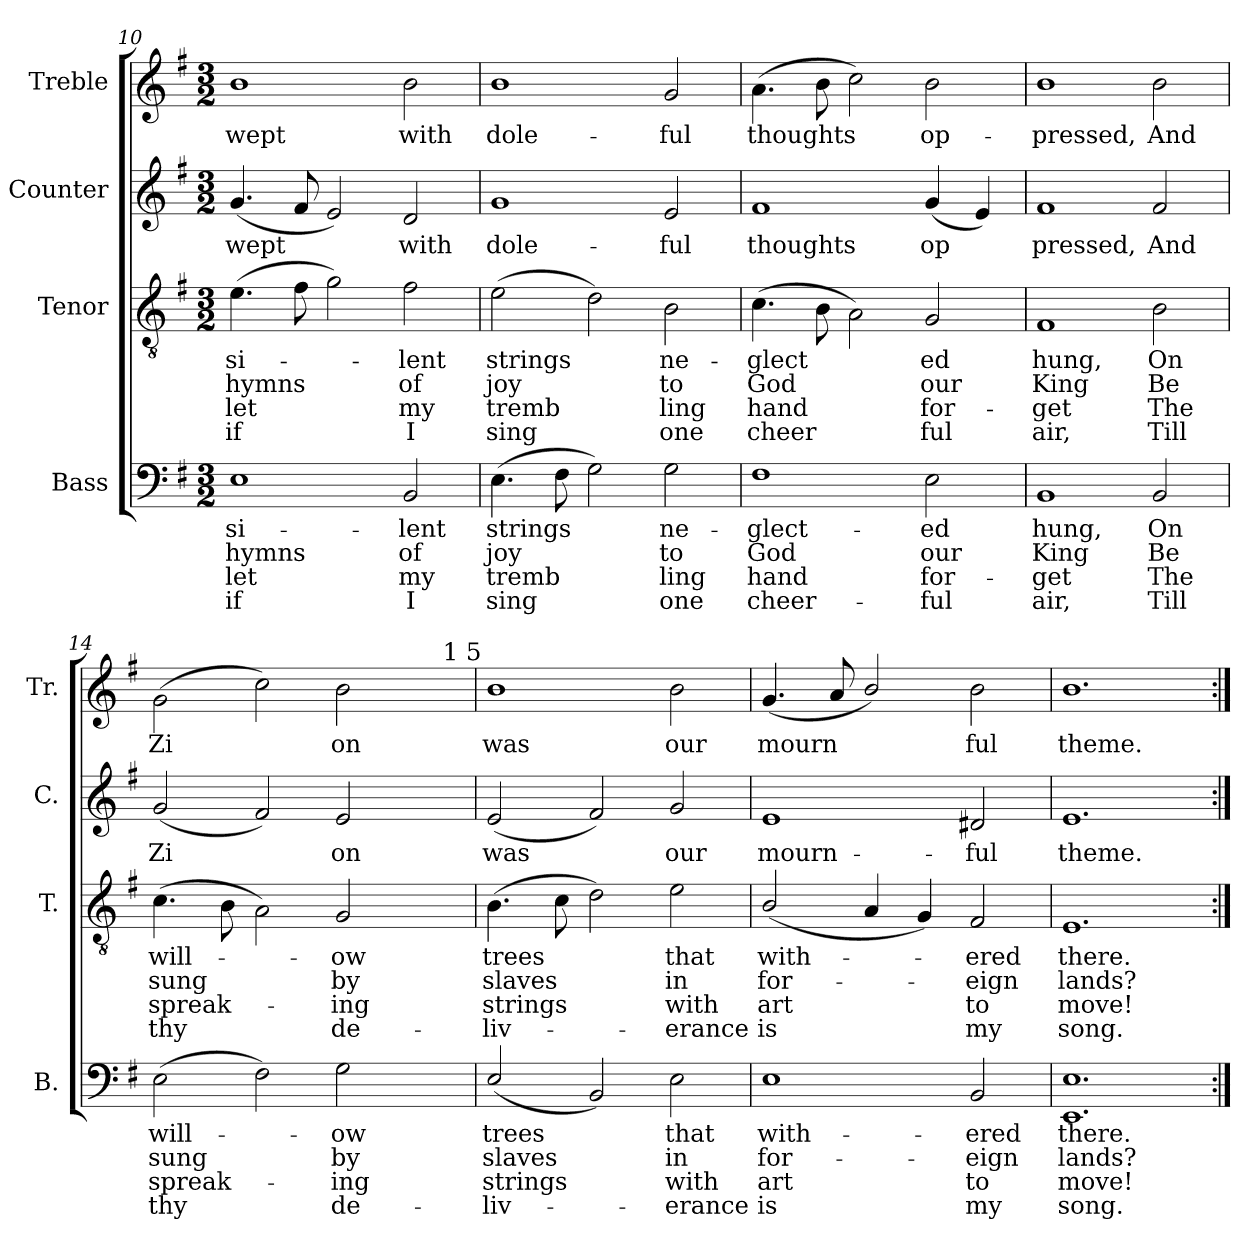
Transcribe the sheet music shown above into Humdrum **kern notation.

**kern	**text	**text	**text	**text	**kern	**text	**text	**text	**text	**kern	**text	**kern	**text
*part4	*part4	*part4	*part4	*part4	*part3	*part3	*part3	*part3	*part3	*part2	*part2	*part1	*part1
*staff4	*staff4	*staff4	*staff4	*staff4	*staff3	*staff3	*staff3	*staff3	*staff3	*staff2	*staff2	*staff1	*staff1
*I"Bass	*	*	*	*	*I"Tenor	*	*	*	*	*I"Counter	*	*I"Treble	*
*I'B.	*	*	*	*	*I'T.	*	*	*	*	*I'C.	*	*I'Tr.	*
*clefF4	*	*	*	*	*clefGv2	*	*	*	*	*clefG2	*	*clefG2	*
*k[f#]	*	*	*	*	*k[f#]	*	*	*	*	*k[f#]	*	*k[f#]	*
*G:	*	*	*	*	*G:	*	*	*	*	*G:	*	*G:	*
*M3/2	*	*	*	*	*M3/2	*	*	*	*	*M3/2	*	*M3/2	*
=10	=10	=10	=10	=10	=10	=10	=10	=10	=10	=10	=10	=10	=10
!	!LO:LY:a:rj	!LO:LY:a:rj	!LO:LY:a:rj	!LO:LY:b:rj	!	!LO:LY:b:rj	!LO:LY:b:rj	!LO:LY:b:rj	!LO:LY:b:rj	!	!LO:LY:a:rj	!	!LO:LY:b:rj
1E	si-	-hymns	let	if	(>4.e\	si-	-hymns	let	if	(<4.g/	wept	1b	wept
!	!	!	!	!	!	!LO:LY:b:rj	!LO:LY:b:rj	!LO:LY:b:rj	!LO:LY:b:rj	!	!LO:LY:a:rj	!	!
.	.	.	.	.	8f#\	.	.	.	.	8f#/	.	.	.
!	!	!	!	!	!	!LO:LY:b:rj	!LO:LY:b:rj	!LO:LY:b:rj	!LO:LY:b:rj	!	!LO:LY:a:rj	!	!
.	.	.	.	.	2g\)	.	.	.	.	2e/)	.	.	.
!	!LO:LY:a:rj	!LO:LY:a:rj	!LO:LY:a:rj	!LO:LY:b:rj	!	!LO:LY:b:rj	!LO:LY:b:rj	!LO:LY:b:rj	!LO:LY:b:rj	!	!LO:LY:a:rj	!	!LO:LY:b:rj
2BB/	lent	of	my	I	2f#\	lent	of	my	I	2d/	with	2b\	with
=11	=11	=11	=11	=11	=11	=11	=11	=11	=11	=11	=11	=11	=11
!	!LO:LY:a:rj	!LO:LY:a:rj	!LO:LY:a:rj	!LO:LY:b:rj	!	!LO:LY:b:rj	!LO:LY:b:rj	!LO:LY:b:rj	!LO:LY:b:rj	!	!LO:LY:a:rj	!	!LO:LY:b:rj
(>4.E\	strings	joy	tremb-	-sing	(>2e\	strings	joy	tremb-	-sing	1g	dole-	1b	dole-
!	!LO:LY:a:rj	!LO:LY:a:rj	!LO:LY:a:rj	!LO:LY:b:rj	!	!	!	!	!	!	!	!	!
8F#\	.	-	-	.	.	.	.	.	.	.	.	.	.
!	!LO:LY:a:rj	!LO:LY:a:rj	!LO:LY:a:rj	!LO:LY:b:rj	!	!LO:LY:b:rj	!LO:LY:b:rj	!LO:LY:b:rj	!LO:LY:b:rj	!	!	!	!
2G\)	.	-	-	.	2d\)	.	-	-	.	.	.	.	.
!	!LO:LY:a:rj	!LO:LY:a:rj	!LO:LY:a:rj	!LO:LY:b:rj	!	!LO:LY:b:rj	!LO:LY:b:rj	!LO:LY:b:rj	!LO:LY:b:rj	!	!LO:LY:a:rj	!	!LO:LY:b:rj
2G\	ne-	-to	ling	one	2B\	ne-	-to	ling	one	2e/	-ful	2g/	-ful
=12	=12	=12	=12	=12	=12	=12	=12	=12	=12	=12	=12	=12	=12
!	!LO:LY:a:rj	!LO:LY:a:rj	!LO:LY:a:rj	!LO:LY:b:rj	!	!LO:LY:b:rj	!LO:LY:b:rj	!LO:LY:b:rj	!LO:LY:b:rj	!	!LO:LY:a:rj	!	!LO:LY:b:rj
1F#	glect-	-God	hand	cheer-	(>4.c\	glect-	-God	hand	cheer-	1f#	thoughts	(>4.a\	thoughts
!	!	!	!	!	!	!LO:LY:b:rj	!LO:LY:b:rj	!LO:LY:b:rj	!LO:LY:b:rj	!	!	!	!LO:LY:b:rj
.	.	.	.	.	8B\	--	-	.	-	.	.	8b\	.
!	!	!	!	!	!	!LO:LY:b:rj	!LO:LY:b:rj	!LO:LY:b:rj	!LO:LY:b:rj	!	!	!	!LO:LY:b:rj
.	.	.	.	.	2A\)	--	-	.	-	.	.	2cc\)	.
!	!LO:LY:a:rj	!LO:LY:a:rj	!LO:LY:a:rj	!LO:LY:b:rj	!	!LO:LY:b:rj	!LO:LY:b:rj	!LO:LY:b:rj	!LO:LY:b:rj	!	!LO:LY:a:rj	!	!LO:LY:b:rj
2E\	-ed	our	for-	-ful	2G/	-ed	our	for-	-ful	(<4g/	op-	2b\	op-
!	!	!	!	!	!	!	!	!	!	!	!LO:LY:a:rj	!	!
.	.	.	.	.	.	.	.	.	.	4e/)	--	.	.
!!LO:PB:g=z
=13	=13	=13	=13	=13	=13	=13	=13	=13	=13	=13	=13	=13	=13
!	!LO:LY:a:rj	!LO:LY:a:rj	!LO:LY:a:rj	!LO:LY:b:rj	!	!LO:LY:b:rj	!LO:LY:b:rj	!LO:LY:b:rj	!LO:LY:b:rj	!	!LO:LY:a:rj	!	!LO:LY:b:rj
1BB	hung,	King	get	air,	1F#	hung,	King	get	air,	1f#	-pressed,	1b	-pressed,
!	!LO:LY:a:rj	!LO:LY:a:rj	!LO:LY:a:rj	!LO:LY:b:rj	!	!LO:LY:b:rj	!LO:LY:b:rj	!LO:LY:b:rj	!LO:LY:b:rj	!	!LO:LY:a:rj	!	!LO:LY:b:rj
2BB/	On	Be	The	Till	2B\	On	Be	The	Till	2f#/	And	2b\	And
=14	=14	=14	=14	=14	=14	=14	=14	=14	=14	=14	=14	=14	=14
!	!LO:LY:a:rj	!LO:LY:a:rj	!LO:LY:a:rj	!LO:LY:b:rj	!	!LO:LY:b:rj	!LO:LY:b:rj	!LO:LY:b:rj	!LO:LY:b:rj	!	!LO:LY:a:rj	!	!LO:LY:b:rj
*	*	*	*	*	*	*	*	*	*	*	*	*^	*
(>2E\	will-	-sung	spreak-	-thy	(>4.c\	will-	-sung	spreak-	-thy	(<2g/	Zi-	(>2g\	1ryy	Zi-
!	!	!	!	!	!	!LO:LY:b:rj	!LO:LY:b:rj	!LO:LY:b:rj	!LO:LY:b:rj	!	!	!	!	!
.	.	.	.	.	8B\	.	.	.	.	.	.	.	.	.
!	!LO:LY:a:rj	!LO:LY:a:rj	!LO:LY:a:rj	!LO:LY:b:rj	!	!LO:LY:b:rj	!LO:LY:b:rj	!LO:LY:b:rj	!LO:LY:b:rj	!	!LO:LY:a:rj	!	!	!LO:LY:b:rj
2F#\)	.	.	.	.	2A\)	.	.	.	.	2f#/)	--	2cc\)	.	--
!	!LO:LY:a:rj	!LO:LY:a:rj	!LO:LY:a:rj	!LO:LY:b:rj	!	!LO:LY:b:rj	!LO:LY:b:rj	!LO:LY:b:rj	!LO:LY:b:rj	!	!LO:LY:a:rj	!	!	!LO:LY:b:rj
2G\	ow	by	ing	de-	2G/	ow	by	ing	de-	2e/	-on	2b\	4ryy	-on
.	.	.	.	.	.	.	.	.	.	.	.	.	8ryy	.
.	.	.	.	.	.	.	.	.	.	.	.	.	32.ryy	.
!	!	!	!	!	!	!	!	!	!	!	!	!	!LO:TX:a:t=1 5	!
.	.	.	.	.	.	.	.	.	.	.	.	.	16ryy	.
.	.	.	.	.	.	.	.	.	.	.	.	.	64ryy	.
=15	=15	=15	=15	=15	=15	=15	=15	=15	=15	=15	=15	=15	=15	=15
!	!LO:LY:a:rj	!LO:LY:a:rj	!LO:LY:a:rj	!LO:LY:b:rj	!	!LO:LY:b:rj	!LO:LY:b:rj	!LO:LY:b:rj	!LO:LY:b:rj	!	!LO:LY:a:rj	!	!	!LO:LY:b:rj
*	*	*	*	*	*	*	*	*	*	*	*	*v	*v	*
(<2E/	-trees	slaves	strings	liv-	(>4.B\	-trees	slaves	strings	liv-	(<2e/	was	1b	was
!	!	!	!	!	!	!LO:LY:b:rj	!LO:LY:b:rj	!LO:LY:b:rj	!LO:LY:b:rj	!	!	!	!
.	.	.	.	.	8c\	--	-	.	.	.	.	.	.
!	!LO:LY:a:rj	!LO:LY:a:rj	!LO:LY:a:rj	!LO:LY:b:rj	!	!LO:LY:b:rj	!LO:LY:b:rj	!LO:LY:b:rj	!LO:LY:b:rj	!	!LO:LY:a:rj	!	!
2BB/)	--	-	.	.	2d\)	-	-	.	.	2f#/)	.	.	.
!	!LO:LY:a:rj	!LO:LY:a:rj	!LO:LY:a:rj	!LO:LY:b:rj	!	!LO:LY:b:rj	!LO:LY:b:rj	!LO:LY:b:rj	!LO:LY:b:rj	!	!LO:LY:a:rj	!	!LO:LY:b:rj
2E\	that	in	with	erance	2e\	that	in	with	erance	2g/	our	2b\	our
=16	=16	=16	=16	=16	=16	=16	=16	=16	=16	=16	=16	=16	=16
!	!LO:LY:a:rj	!LO:LY:a:rj	!LO:LY:a:rj	!LO:LY:b:rj	!	!LO:LY:b:rj	!LO:LY:b:rj	!LO:LY:b:rj	!LO:LY:b:rj	!	!LO:LY:a:rj	!	!LO:LY:b:rj
1E	with-	-for-	-art	is	(<2B/	with-	-for-	-art	is	1e	mourn-	(<4.g/	mourn-
!	!	!	!	!	!	!	!	!	!	!	!	!	!LO:LY:b:rj
.	.	.	.	.	.	.	.	.	.	.	.	8a/	--
!	!	!	!	!	!	!LO:LY:b:rj	!LO:LY:b:rj	!LO:LY:b:rj	!LO:LY:b:rj	!	!	!	!LO:LY:b:rj
.	.	.	.	.	4A/	.	.	.	.	.	.	2b/)	--
!	!	!	!	!	!	!LO:LY:b:rj	!LO:LY:b:rj	!LO:LY:b:rj	!LO:LY:b:rj	!	!	!	!
.	.	.	.	.	4G/)	.	.	.	.	.	.	.	.
!	!LO:LY:a:rj	!LO:LY:a:rj	!LO:LY:a:rj	!LO:LY:b:rj	!	!LO:LY:b:rj	!LO:LY:b:rj	!LO:LY:b:rj	!LO:LY:b:rj	!	!LO:LY:a:rj	!	!LO:LY:b:rj
2BB/	ered	eign	to	my	2F#/	ered	eign	to	my	2d#X/	-ful	2b\	-ful
=17	=17	=17	=17	=17	=17	=17	=17	=17	=17	=17	=17	=17	=17
!	!LO:LY:a:rj	!LO:LY:a:rj	!LO:LY:a:rj	!LO:LY:b:rj	!	!LO:LY:b:rj	!LO:LY:b:rj	!LO:LY:b:rj	!LO:LY:b:rj	!	!LO:LY:a:rj	!	!LO:LY:b:rj
1.E 1.EE	there.	lands?	move!	song.	1.E	there.	lands?	move!	song.	1.e	theme.	1.b	theme.
=:|!	=:|!	=:|!	=:|!	=:|!	=:|!	=:|!	=:|!	=:|!	=:|!	=:|!	=:|!	=:|!	=:|!
*-	*-	*-	*-	*-	*-	*-	*-	*-	*-	*-	*-	*-	*-
